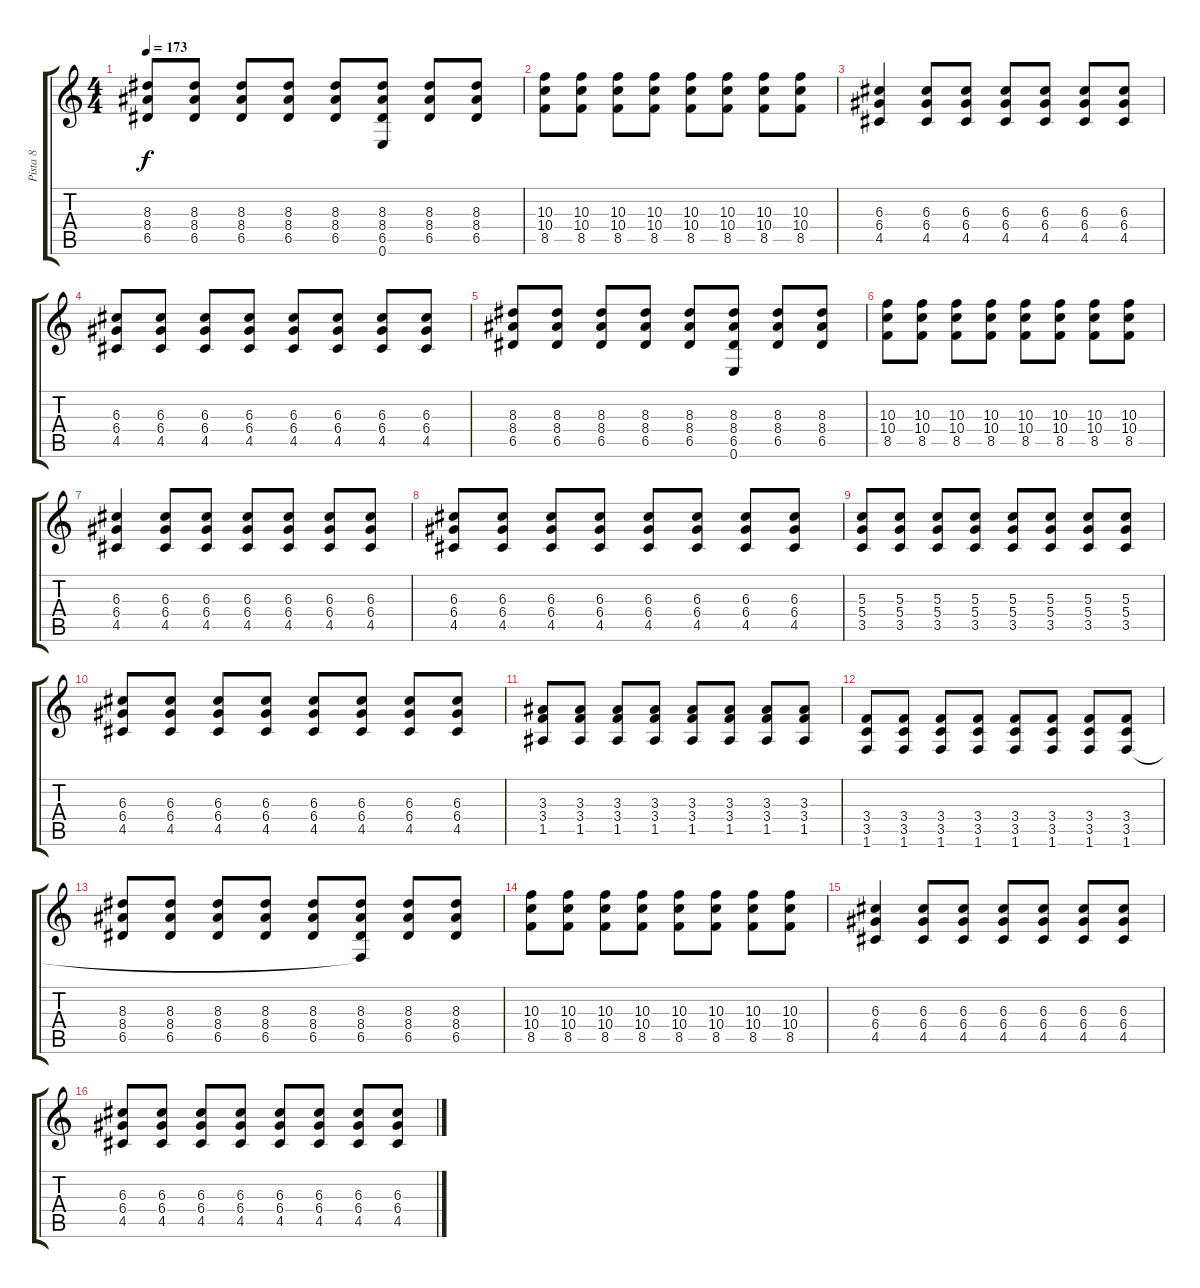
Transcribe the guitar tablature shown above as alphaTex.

\track ("Pista 8" "Pista 8") {instrument distortionguitar}
\staff {score tabs}
\tuning (E4 B3 G3 D3 A2 E2) {hide}
\ts (4 4)
\tempo 173
\clef g2
\ks c
(8.3 8.4 6.5).8{dy f} (8.3 8.4 6.5).8 (8.3 8.4 6.5).8 (8.3 8.4 6.5).8 (8.3 8.4 6.5).8 (8.3 8.4 6.5 0.6).8 (8.3 8.4 6.5).8 (8.3 8.4 6.5).8 |
(10.3 10.4 8.5).8 (10.3 10.4 8.5).8 (10.3 10.4 8.5).8 (10.3 10.4 8.5).8 (10.3 10.4 8.5).8 (10.3 10.4 8.5).8 (10.3 10.4 8.5).8 (10.3 10.4 8.5).8 |
(6.3 6.4 4.5).4 (6.3 6.4 4.5).8 (6.3 6.4 4.5).8 (6.3 6.4 4.5).8 (6.3 6.4 4.5).8 (6.3 6.4 4.5).8 (6.3 6.4 4.5).8 |
(6.3 6.4 4.5).8 (6.3 6.4 4.5).8 (6.3 6.4 4.5).8 (6.3 6.4 4.5).8 (6.3 6.4 4.5).8 (6.3 6.4 4.5).8 (6.3 6.4 4.5).8 (6.3 6.4 4.5).8 |
(8.3 8.4 6.5).8 (8.3 8.4 6.5).8 (8.3 8.4 6.5).8 (8.3 8.4 6.5).8 (8.3 8.4 6.5).8 (8.3 8.4 6.5 0.6).8 (8.3 8.4 6.5).8 (8.3 8.4 6.5).8 |
(10.3 10.4 8.5).8 (10.3 10.4 8.5).8 (10.3 10.4 8.5).8 (10.3 10.4 8.5).8 (10.3 10.4 8.5).8 (10.3 10.4 8.5).8 (10.3 10.4 8.5).8 (10.3 10.4 8.5).8 |
(6.3 6.4 4.5).4 (6.3 6.4 4.5).8 (6.3 6.4 4.5).8 (6.3 6.4 4.5).8 (6.3 6.4 4.5).8 (6.3 6.4 4.5).8 (6.3 6.4 4.5).8 |
(6.3 6.4 4.5).8 (6.3 6.4 4.5).8 (6.3 6.4 4.5).8 (6.3 6.4 4.5).8 (6.3 6.4 4.5).8 (6.3 6.4 4.5).8 (6.3 6.4 4.5).8 (6.3 6.4 4.5).8 |
(5.3 5.4 3.5).8 (5.3 5.4 3.5).8 (5.3 5.4 3.5).8 (5.3 5.4 3.5).8 (5.3 5.4 3.5).8 (5.3 5.4 3.5).8 (5.3 5.4 3.5).8 (5.3 5.4 3.5).8 |
(6.3 6.4 4.5).8 (6.3 6.4 4.5).8 (6.3 6.4 4.5).8 (6.3 6.4 4.5).8 (6.3 6.4 4.5).8 (6.3 6.4 4.5).8 (6.3 6.4 4.5).8 (6.3 6.4 4.5).8 |
(3.3 3.4 1.5).8 (3.3 3.4 1.5).8 (3.3 3.4 1.5).8 (3.3 3.4 1.5).8 (3.3 3.4 1.5).8 (3.3 3.4 1.5).8 (3.3 3.4 1.5).8 (3.3 3.4 1.5).8 |
(3.4 3.5 1.6).8 (3.4 3.5 1.6).8 (3.4 3.5 1.6).8 (3.4 3.5 1.6).8 (3.4 3.5 1.6).8 (3.4 3.5 1.6).8 (3.4 3.5 1.6).8 (3.4 3.5 1.6).8 |
(8.3 8.4 6.5).8 (8.3 8.4 6.5).8 (8.3 8.4 6.5).8 (8.3 8.4 6.5).8 (8.3 8.4 6.5).8 (8.3 8.4 6.5 1.6{t}).8 (8.3 8.4 6.5).8 (8.3 8.4 6.5).8 |
(10.3 10.4 8.5).8 (10.3 10.4 8.5).8 (10.3 10.4 8.5).8 (10.3 10.4 8.5).8 (10.3 10.4 8.5).8 (10.3 10.4 8.5).8 (10.3 10.4 8.5).8 (10.3 10.4 8.5).8 |
(6.3 6.4 4.5).4 (6.3 6.4 4.5).8 (6.3 6.4 4.5).8 (6.3 6.4 4.5).8 (6.3 6.4 4.5).8 (6.3 6.4 4.5).8 (6.3 6.4 4.5).8 |
(6.3 6.4 4.5).8 (6.3 6.4 4.5).8 (6.3 6.4 4.5).8 (6.3 6.4 4.5).8 (6.3 6.4 4.5).8 (6.3 6.4 4.5).8 (6.3 6.4 4.5).8 (6.3 6.4 4.5).8
